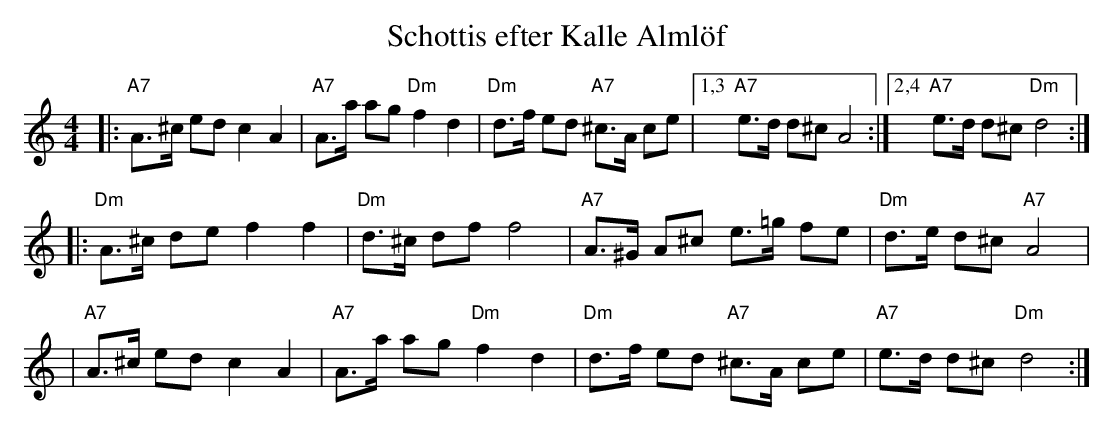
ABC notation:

X:1
T: Schottis efter Kalle Alml\"of
M: 4/4
L: 1/8
K: DDorian
|: "A7"A>^c ed c2 A2 | "A7"A>a ag  "Dm"f2 d2 \
| "Dm"d>f ed "A7"^c>A ce |1,3 "A7"e>d d^c A4 :|2,4 "A7"e>d d^c "Dm"d4 :|
|: "Dm"A>^c de f2 f2 | "Dm"d>^c df f4 \
| "A7"A>^G A^c  e>=g fe | "Dm"d>e d^c "A7"A4 |
| "A7"A>^c ed c2 A2 | "A7"A>a ag  "Dm"f2 d2 \
| "Dm"d>f ed "A7"^c>A ce | "A7"e>d d^c "Dm"d4 :|
